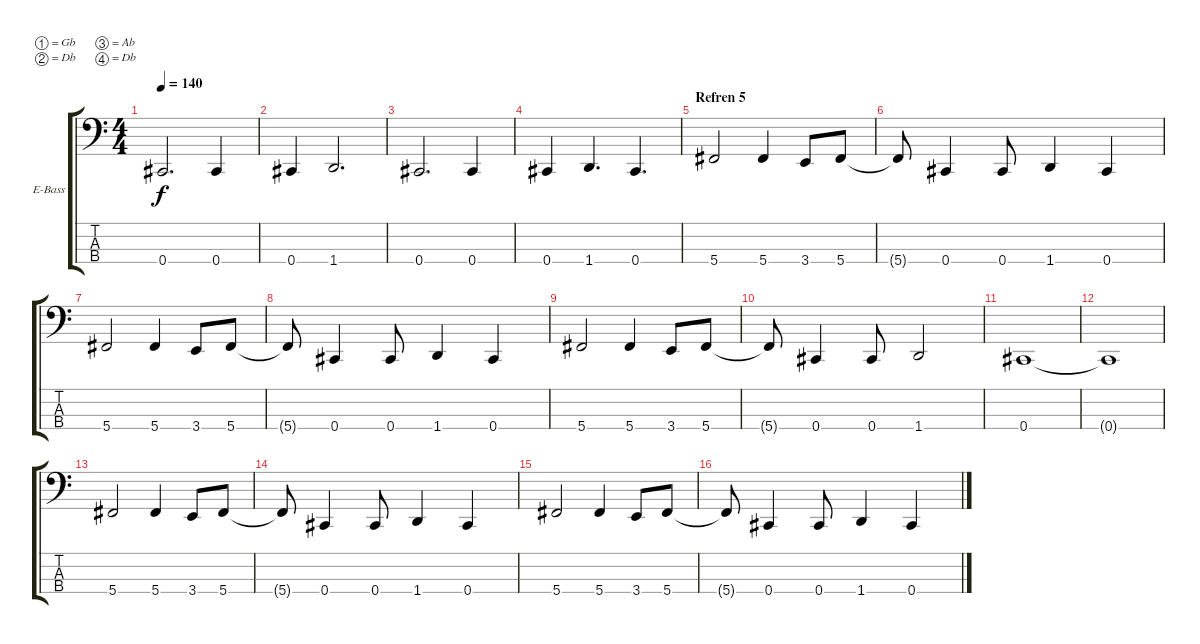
\bracketExtendMode groupsimilarinstruments
\firstSystemTrackNameOrientation horizontal
\otherSystemsTrackNameOrientation horizontal
\track ("Bas" "E-Bass") {instrument electricbassfinger}
\staff {score tabs}
\tuning (Gb2 Db2 Ab1 Db1)
\ts (4 4)
\tempo 140
\clef f4
\ks c
0.4.2{d dy f} 0.4.4 |
0.4.4 1.4.2{d} |
0.4.2{d} 0.4.4 |
0.4.4 1.4.4{d} 0.4.4{d} |
\section ("" "Refren 5")
5.4.2 5.4.4 3.4.8 5.4.8 |
5.4{t}.8 0.4.4 0.4.8 1.4.4 0.4.4 |
5.4.2 5.4.4 3.4.8 5.4.8 |
5.4{t}.8 0.4.4 0.4.8 1.4.4 0.4.4 |
5.4.2 5.4.4 3.4.8 5.4.8 |
5.4{t}.8 0.4.4 0.4.8 1.4.2 |
0.4.1 |
0.4{t}.1 |
5.4.2 5.4.4 3.4.8 5.4.8 |
5.4{t}.8 0.4.4 0.4.8 1.4.4 0.4.4 |
5.4.2 5.4.4 3.4.8 5.4.8 |
5.4{t}.8 0.4.4 0.4.8 1.4.4 0.4.4
